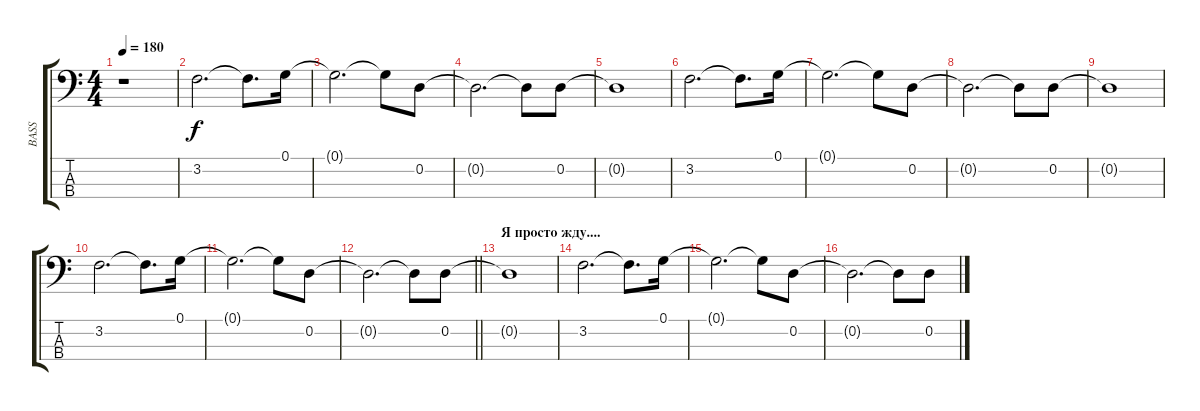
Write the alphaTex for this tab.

\track ("BASS" "BASS") {instrument synthbass2}
\staff {score tabs}
\tuning (G2 D2 A1 E1) {hide}
\ts (4 4)
\tempo 180
\clef f4
\ks c
r.1{dy f} |
3.2.2{d} 3.2{t}.8{d} 0.1.16 |
0.1{t}.2{d} 0.1{t}.8 0.2.8 |
0.2{t}.2{d} 0.2{t}.8 0.2.8 |
0.2{t}.1 |
3.2.2{d} 3.2{t}.8{d} 0.1.16 |
0.1{t}.2{d} 0.1{t}.8 0.2.8 |
0.2{t}.2{d} 0.2{t}.8 0.2.8 |
0.2{t}.1 |
3.2.2{d} 3.2{t}.8{d} 0.1.16 |
0.1{t}.2{d} 0.1{t}.8 0.2.8 |
\barLineRight lightlight
0.2{t}.2{d} 0.2{t}.8 0.2.8 |
\section ("" "Я просто жду....")
0.2{t}.1 |
3.2.2{d} 3.2{t}.8{d} 0.1.16 |
0.1{t}.2{d} 0.1{t}.8 0.2.8 |
0.2{t}.2{d} 0.2{t}.8 0.2.8
